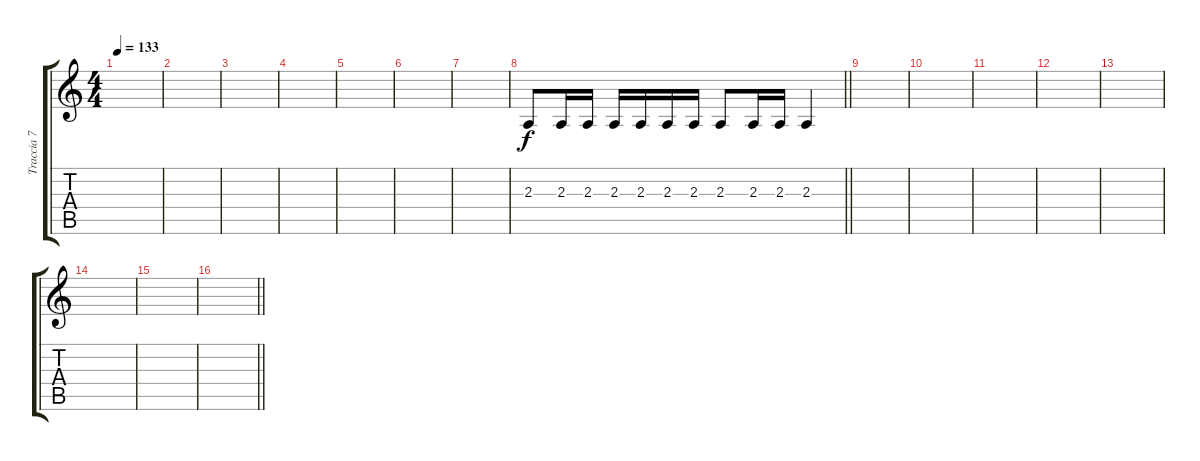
\track ("Traccia 7" "Traccia 7") {instrument synthdrum}
\staff {score tabs}
\tuning (E4 B3 G3 D3 A2 E2) {hide}
\ts (4 4)
\tempo 133
\clef g2
\ks c
|
|
|
|
|
|
|
\barLineRight lightlight
2.3.8 2.3.16 2.3.16 2.3.16 2.3.16 2.3.16 2.3.16 2.3.8 2.3.16 2.3.16 2.3.4 |
|
|
|
|
|
|
|
\barLineRight lightlight
